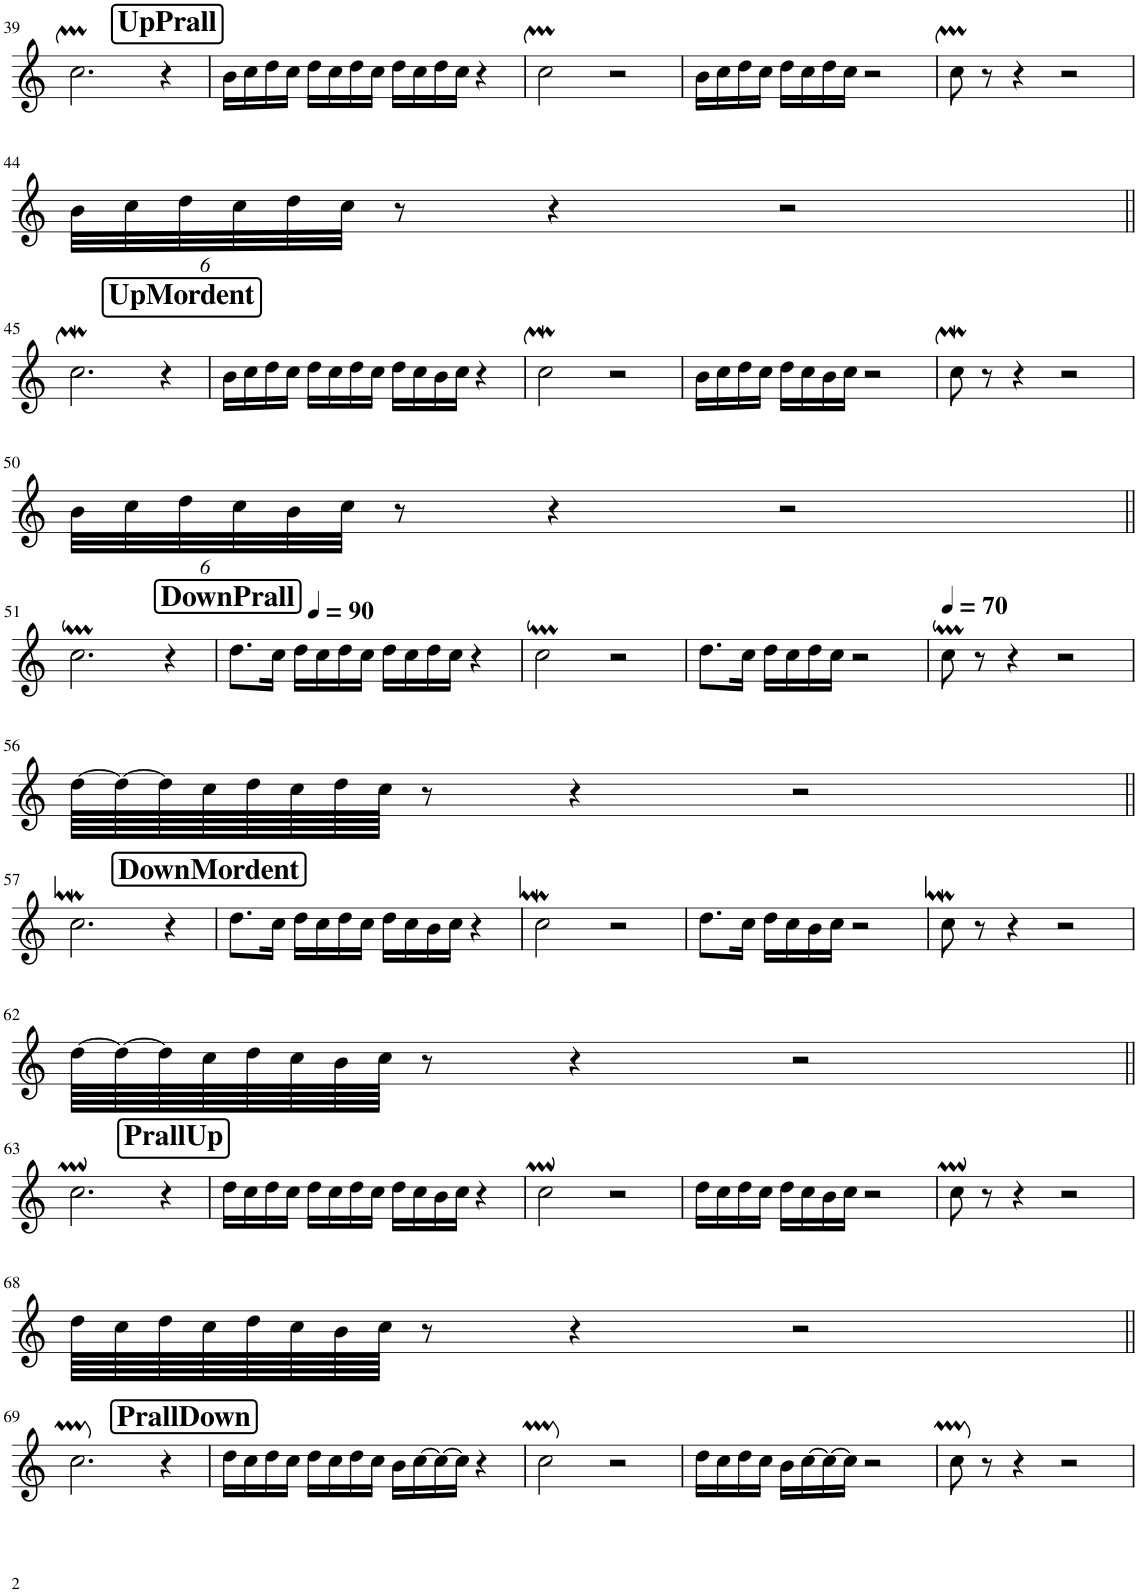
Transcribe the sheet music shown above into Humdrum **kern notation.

**kern
*part1
*staff1
*I"Piano
*I'Pno.
!!LO:PB:g=z
*clefG2
*k[]
*M4/4
!!LO:REH:place=s1:a:B:cj:fs=14:t=UpPrall
=39
2.ccM\
4r
=40
16b\LL
16cc\
16dd\
16cc\JJ
16dd\LL
16cc\
16dd\
16cc\JJ
16dd\LL
16cc\
16dd\
16cc\JJ
4r
=41
2ccM\
2r
=42
16b\LL
16cc\
16dd\
16cc\JJ
16dd\LL
16cc\
16dd\
16cc\JJ
2r
=43
8ccM\
8r
4r
2r
!!LO:LB:g=z
=44
*Xbrackettup
48b\LLL
48cc\
48dd\
48cc\
48dd\
48cc\JJJ
8r
4r
2r
!!LO:LB:g=z
!!LO:REH:place=s1:a:B:cj:fs=14:t=UpMordent
=45||
2.ccw\
4r
=46
16b\LL
16cc\
16dd\
16cc\JJ
16dd\LL
16cc\
16dd\
16cc\JJ
16dd\LL
16cc\
16b\
16cc\JJ
4r
=47
2ccw\
2r
=48
16b\LL
16cc\
16dd\
16cc\JJ
16dd\LL
16cc\
16b\
16cc\JJ
2r
=49
8ccw\
8r
4r
2r
!!LO:LB:g=z
=50
48b\LLL
48cc\
48dd\
48cc\
48b\
48cc\JJJ
8r
4r
2r
!!LO:LB:g=z
=51||
!!LO:REH:place=s1:a:B:cj:fs=14:t=DownPrall
*MM90
2.ccM\
4r
=52
8.dd\L
16cc\Jk
16dd\LL
16cc\
16dd\
16cc\JJ
16dd\LL
16cc\
16dd\
16cc\JJ
4r
=53
2ccM\
2r
=54
8.dd\L
16cc\Jk
16dd\LL
16cc\
16dd\
16cc\JJ
2r
=55
*MM70
8ccM\
8r
4r
2r
!!LO:LB:g=z
=56
[64dd\LLLL
64dd\_
64dd\]
64cc\
64dd\
64cc\
64dd\
64cc\JJJJ
8r
4r
2r
!!LO:LB:g=z
!!LO:REH:place=s1:a:B:cj:fs=14:t=DownMordent
=57||
2.ccw\
4r
=58
8.dd\L
16cc\Jk
16dd\LL
16cc\
16dd\
16cc\JJ
16dd\LL
16cc\
16b\
16cc\JJ
4r
=59
2ccw\
2r
=60
8.dd\L
16cc\Jk
16dd\LL
16cc\
16b\
16cc\JJ
2r
=61
8ccw\
8r
4r
2r
!!LO:LB:g=z
=62
[64dd\LLLL
64dd\_
64dd\]
64cc\
64dd\
64cc\
64b\
64cc\JJJJ
8r
4r
2r
!!LO:LB:g=z
!!LO:REH:place=s1:a:B:cj:fs=14:t=PrallUp
=63||
2.ccM\
4r
=64
16dd\LL
16cc\
16dd\
16cc\JJ
16dd\LL
16cc\
16dd\
16cc\JJ
16dd\LL
16cc\
16b\
16cc\JJ
4r
=65
2ccM\
2r
=66
16dd\LL
16cc\
16dd\
16cc\JJ
16dd\LL
16cc\
16b\
16cc\JJ
2r
=67
8ccM\
8r
4r
2r
!!LO:LB:g=z
=68
64dd\LLLL
64cc\
64dd\
64cc\
64dd\
64cc\
64b\
64cc\JJJJ
8r
4r
2r
!!LO:LB:g=z
!!LO:REH:place=s1:a:B:cj:fs=14:t=PrallDown
=69||
2.ccM\
4r
=70
16dd\LL
16cc\
16dd\
16cc\JJ
16dd\LL
16cc\
16dd\
16cc\JJ
16b\LL
[16cc\
16cc\_
16cc\JJ]
4r
=71
2ccM\
2r
=72
16dd\LL
16cc\
16dd\
16cc\JJ
16b\LL
[16cc\
16cc\_
16cc\JJ]
2r
=73
8ccM\
8r
4r
2r
=
*-
